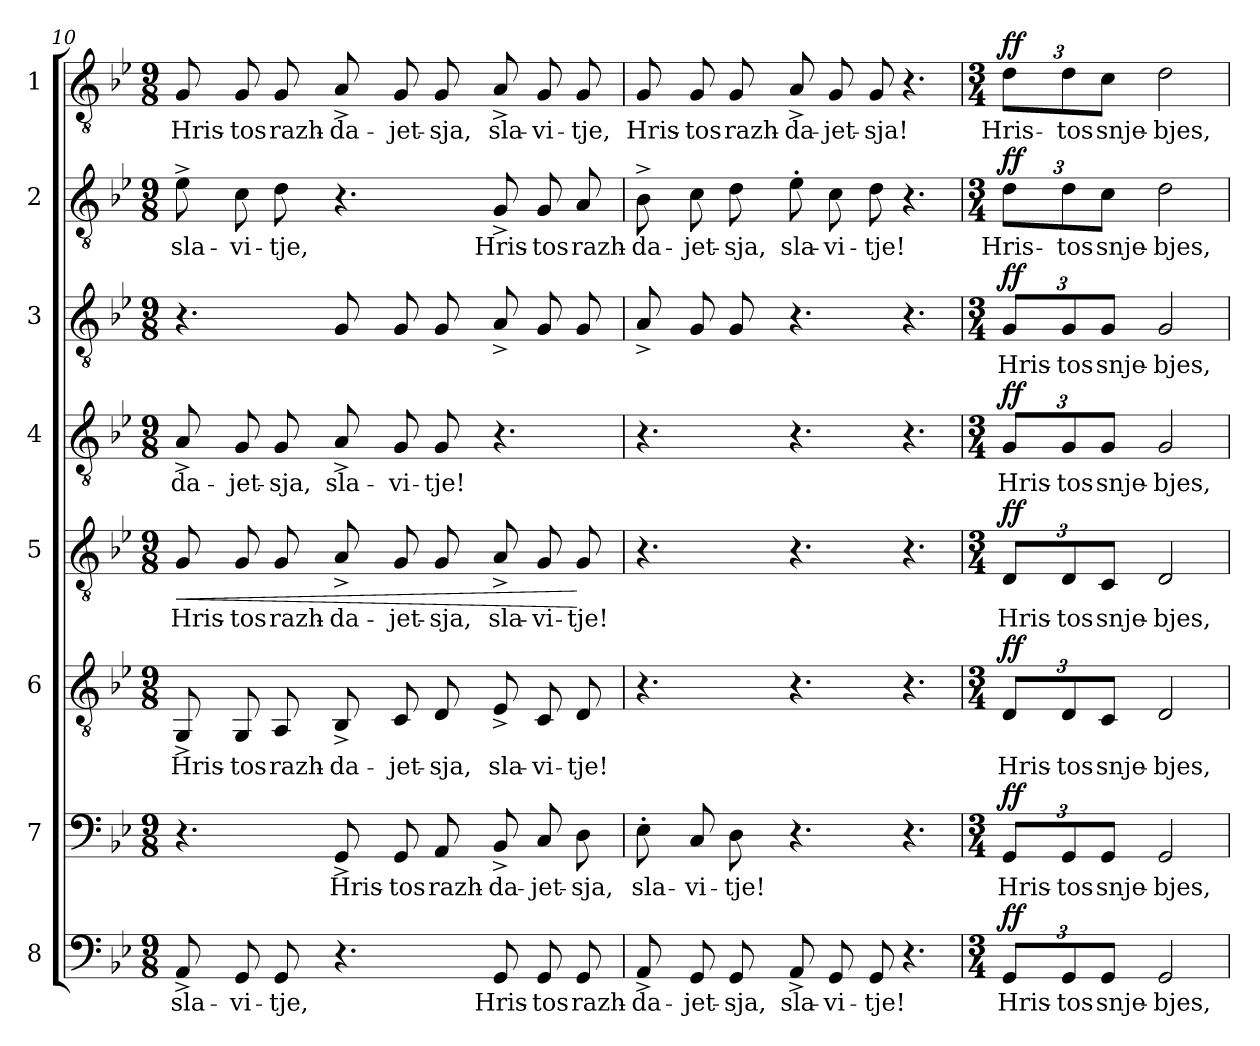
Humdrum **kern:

**kern	**text	**dynam	**kern	**text	**dynam	**kern	**text	**dynam	**kern	**text	**dynam	**kern	**text	**dynam	**kern	**text	**dynam	**kern	**text	**dynam	**kern	**text	**dynam
*part8	*part8	*part8	*part7	*part7	*part7	*part6	*part6	*part6	*part5	*part5	*part5	*part4	*part4	*part4	*part3	*part3	*part3	*part2	*part2	*part2	*part1	*part1	*part1
*staff8	*staff8	*staff8	*staff7	*staff7	*staff7	*staff6	*staff6	*staff6	*staff5	*staff5	*staff5	*staff4	*staff4	*staff4	*staff3	*staff3	*staff3	*staff2	*staff2	*staff2	*staff1	*staff1	*staff1
*I"8	*	*	*I"7	*	*	*I"6	*	*	*I"5	*	*	*I"4	*	*	*I"3	*	*	*I"2	*	*	*I"1	*	*
*clefF4	*	*	*clefF4	*	*	*clefGv2	*	*	*clefGv2	*	*	*clefGv2	*	*	*clefGv2	*	*	*clefGv2	*	*	*clefGv2	*	*
*k[b-e-]	*	*	*k[b-e-]	*	*	*k[b-e-]	*	*	*k[b-e-]	*	*	*k[b-e-]	*	*	*k[b-e-]	*	*	*k[b-e-]	*	*	*k[b-e-]	*	*
*B-:	*	*	*B-:	*	*	*B-:	*	*	*B-:	*	*	*B-:	*	*	*B-:	*	*	*B-:	*	*	*B-:	*	*
*M9/8	*	*	*M9/8	*	*	*M9/8	*	*	*M9/8	*	*	*M9/8	*	*	*M9/8	*	*	*M9/8	*	*	*M9/8	*	*
=10	=10	=10	=10	=10	=10	=10	=10	=10	=10	=10	=10	=10	=10	=10	=10	=10	=10	=10	=10	=10	=10	=10	=10
!	!	!	!	!	!	!	!	!	!	!	!LO:HP:b	!	!	!	!	!	!	!	!	!	!	!	!
8AA^</	sla-	.	4.r	.	.	8GG^>/	Hris-	.	8G/	Hris-	<	8A^</	-da-	.	4.r	.	.	8e-^>\	sla-	.	8G/	Hris-	.
8GG/	-vi-	.	.	.	.	8GG/	-tos	.	8G/	-tos	.	8G/	-jet-	.	.	.	.	8c\	-vi-	.	8G/	-tos	.
8GG/	-tje,	.	.	.	.	8AA/	razh-	.	8G/	razh-	.	8G/	-sja,	.	.	.	.	8d\	-tje,	.	8G/	razh-	.
4.r	.	.	8GG^</	Hris-	.	8BB-^>/	-da-	.	8A^</	-da-	.	8A^</	sla-	.	8G/	.	.	4.r	.	.	8A^</	-da-	.
.	.	.	8GG/	-tos	.	8C/	-jet-	.	8G/	-jet-	.	8G/	-vi-	.	8G/	.	.	.	.	.	8G/	-jet-	.
.	.	.	8AA/	razh-	.	8D/	-sja,	.	8G/	-sja,	.	8G/	-tje!	.	8G/	.	.	.	.	.	8G/	-sja,	.
8GG/	Hris-	.	8BB-^</	-da-	.	8E-^</	sla-	.	8A^</	sla-	.	4.r	.	.	8A^</	.	.	8G^</	Hris-	.	8A^</	sla-	.
8GG/	-tos	.	8C/	-jet-	.	8C/	-vi-	.	8G/	-vi-	.	.	.	.	8G/	.	.	8G/	-tos	.	8G/	-vi-	.
8GG/	razh-	.	8D\	-sja,	.	8D/	-tje!	.	8G/	-tje!	[	.	.	.	8G/	.	.	8A/	razh-	.	8G/	-tje,	.
=11	=11	=11	=11	=11	=11	=11	=11	=11	=11	=11	=11	=11	=11	=11	=11	=11	=11	=11	=11	=11	=11	=11	=11
8AA^</	-da-	.	8E-'>\	sla-	.	4.r	.	.	4.r	.	.	4.r	.	.	8A^</	.	.	8B-^>\	-da-	.	8G/	Hris-	.
8GG/	-jet-	.	8C/	-vi-	.	.	.	.	.	.	.	.	.	.	8G/	.	.	8c\	-jet-	.	8G/	-tos	.
8GG/	-sja,	.	8D\	-tje!	.	.	.	.	.	.	.	.	.	.	8G/	.	.	8d\	-sja,	.	8G/	razh-	.
8AA^</	sla-	.	4.r	.	.	4.r	.	.	4.r	.	.	4.r	.	.	4.r	.	.	8e-'>\	sla-	.	8A^</	-da-	.
8GG/	-vi-	.	.	.	.	.	.	.	.	.	.	.	.	.	.	.	.	8c\	-vi-	.	8G/	-jet-	.
8GG/	-tje!	.	.	.	.	.	.	.	.	.	.	.	.	.	.	.	.	8d\	-tje!	.	8G/	-sja!	.
4.r	.	.	4.r	.	.	4.r	.	.	4.r	.	.	4.r	.	.	4.r	.	.	4.r	.	.	4.r	.	.
!!LO:PB:g=z
=12	=12	=12	=12	=12	=12	=12	=12	=12	=12	=12	=12	=12	=12	=12	=12	=12	=12	=12	=12	=12	=12	=12	=12
*M3/4	*	*	*M3/4	*	*	*M3/4	*	*	*M3/4	*	*	*M3/4	*	*	*M3/4	*	*	*M3/4	*	*	*M3/4	*	*
!	!	!LO:DY:b	!	!	!LO:DY:b	!	!	!LO:DY:b	!	!	!LO:DY:b	!	!	!LO:DY:b	!	!	!LO:DY:b	!	!	!LO:DY:b	!	!	!LO:DY:b
12GG/L	Hris-	ff	12GG/L	Hris-	ff	12D/L	Hris-	ff	12D/L	Hris-	ff	12G/L	Hris-	ff	12G/L	Hris-	ff	12d\L	Hris-	ff	12d\L	Hris-	ff
12GG/	-tos	.	12GG/	-tos	.	12D/	-tos	.	12D/	-tos	.	12G/	-tos	.	12G/	-tos	.	12d\	-tos	.	12d\	-tos	.
12GG/J	snje-	.	12GG/J	snje-	.	12C/J	snje-	.	12C/J	snje-	.	12G/J	snje-	.	12G/J	snje-	.	12c\J	snje-	.	12c\J	snje-	.
2GG/	-bjes,	.	2GG/	-bjes,	.	2D/	-bjes,	.	2D/	-bjes,	.	2G/	-bjes,	.	2G/	-bjes,	.	2d\	-bjes,	.	2d\	-bjes,	.
=	=	=	=	=	=	=	=	=	=	=	=	=	=	=	=	=	=	=	=	=	=	=	=
*-	*-	*-	*-	*-	*-	*-	*-	*-	*-	*-	*-	*-	*-	*-	*-	*-	*-	*-	*-	*-	*-	*-	*-
